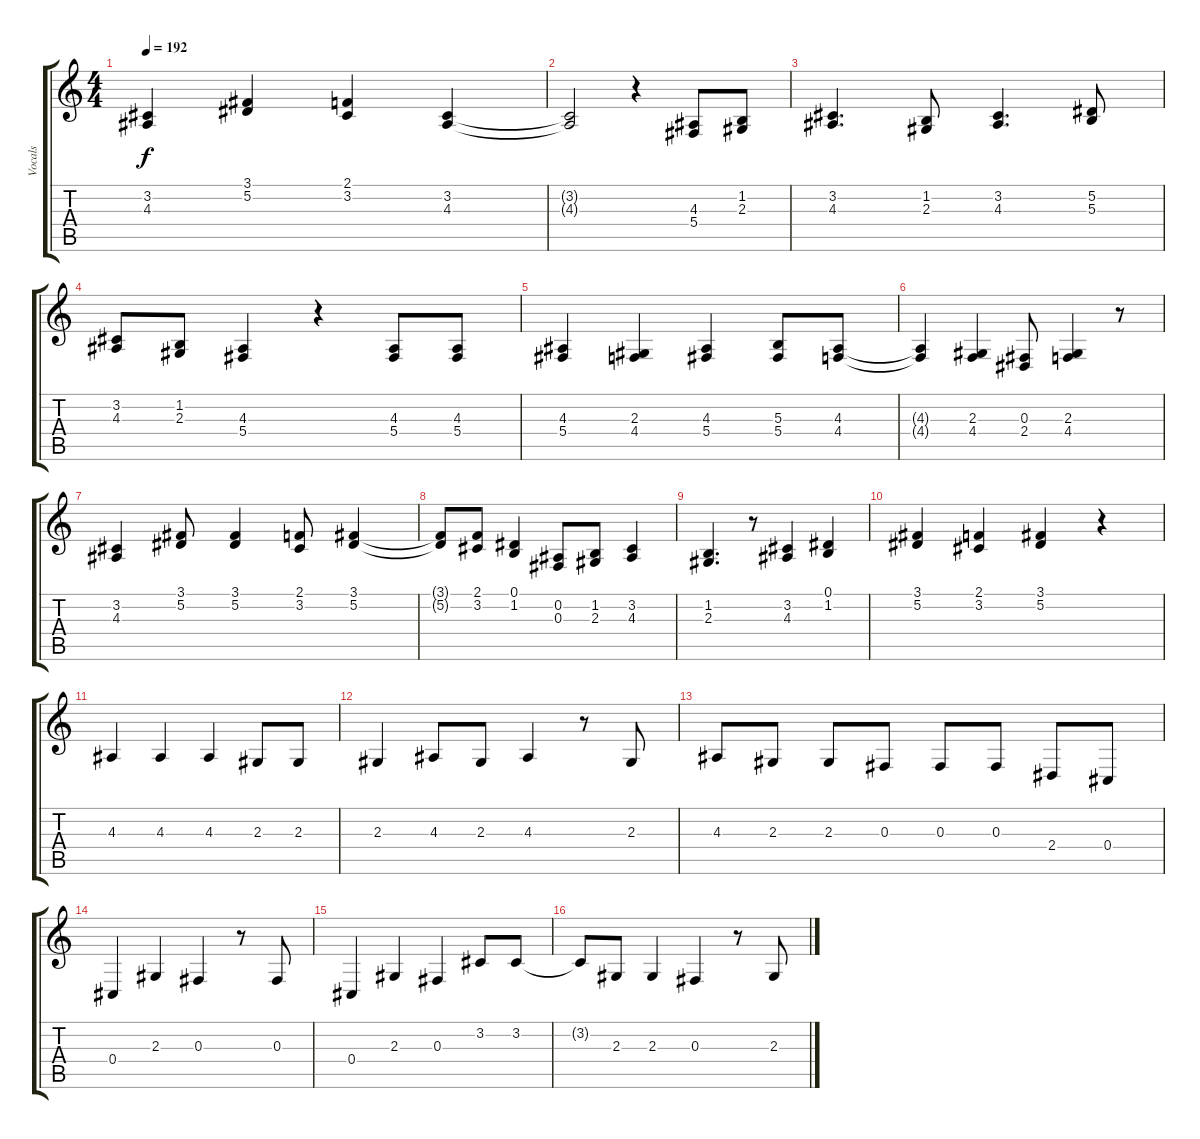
\track ("Vocals" "Vocals") {instrument oboe}
\staff {score tabs}
\tuning (Eb4 Bb3 Gb3 Db3 Ab2 Eb2) {hide}
\ts (4 4)
\tempo 192
\clef g2
\ks c
(3.2 4.3).4{dy f} (3.1 5.2).4 (2.1 3.2).4 (3.2 4.3).4 |
(3.2{t} 4.3{t}).2 r.4 (4.3 5.4).8 (1.2 2.3).8 |
(3.2 4.3).4{d} (1.2 2.3).8 (3.2 4.3).4{d} (5.2 5.3).8 |
(3.2 4.3).8 (1.2 2.3).8 (4.3 5.4).4 r.4 (4.3 5.4).8 (4.3 5.4).8 |
(4.3 5.4).4 (2.3 4.4).4 (4.3 5.4).4 (5.3 5.4).8 (4.3 4.4).8 |
(4.3{t} 4.4{t}).4 (2.3 4.4).4 (0.3 2.4).8 (2.3 4.4).4 r.8 |
(3.2 4.3).4 (3.1 5.2).8 (3.1 5.2).4 (2.1 3.2).8 (3.1 5.2).4 |
(3.1{t} 5.2{t}).8 (2.1 3.2).8 (0.1 1.2).4 (0.2 0.3).8 (1.2 2.3).8 (3.2 4.3).4 |
(1.2 2.3).4{d} r.8 (3.2 4.3).4 (0.1 1.2).4 |
(3.1 5.2).4 (2.1 3.2).4 (3.1 5.2).4 r.4 |
4.3.4 4.3.4 4.3.4 2.3.8 2.3.8 |
2.3.4 4.3.8 2.3.8 4.3.4 r.8 2.3.8 |
4.3.8 2.3.8 2.3.8 0.3.8 0.3.8 0.3.8 2.4.8 0.4.8 |
0.4.4 2.3.4 0.3.4 r.8 0.3.8 |
0.4.4 2.3.4 0.3.4 3.2.8 3.2.8 |
3.2{t}.8 2.3.8 2.3.4 0.3.4 r.8 2.3.8
